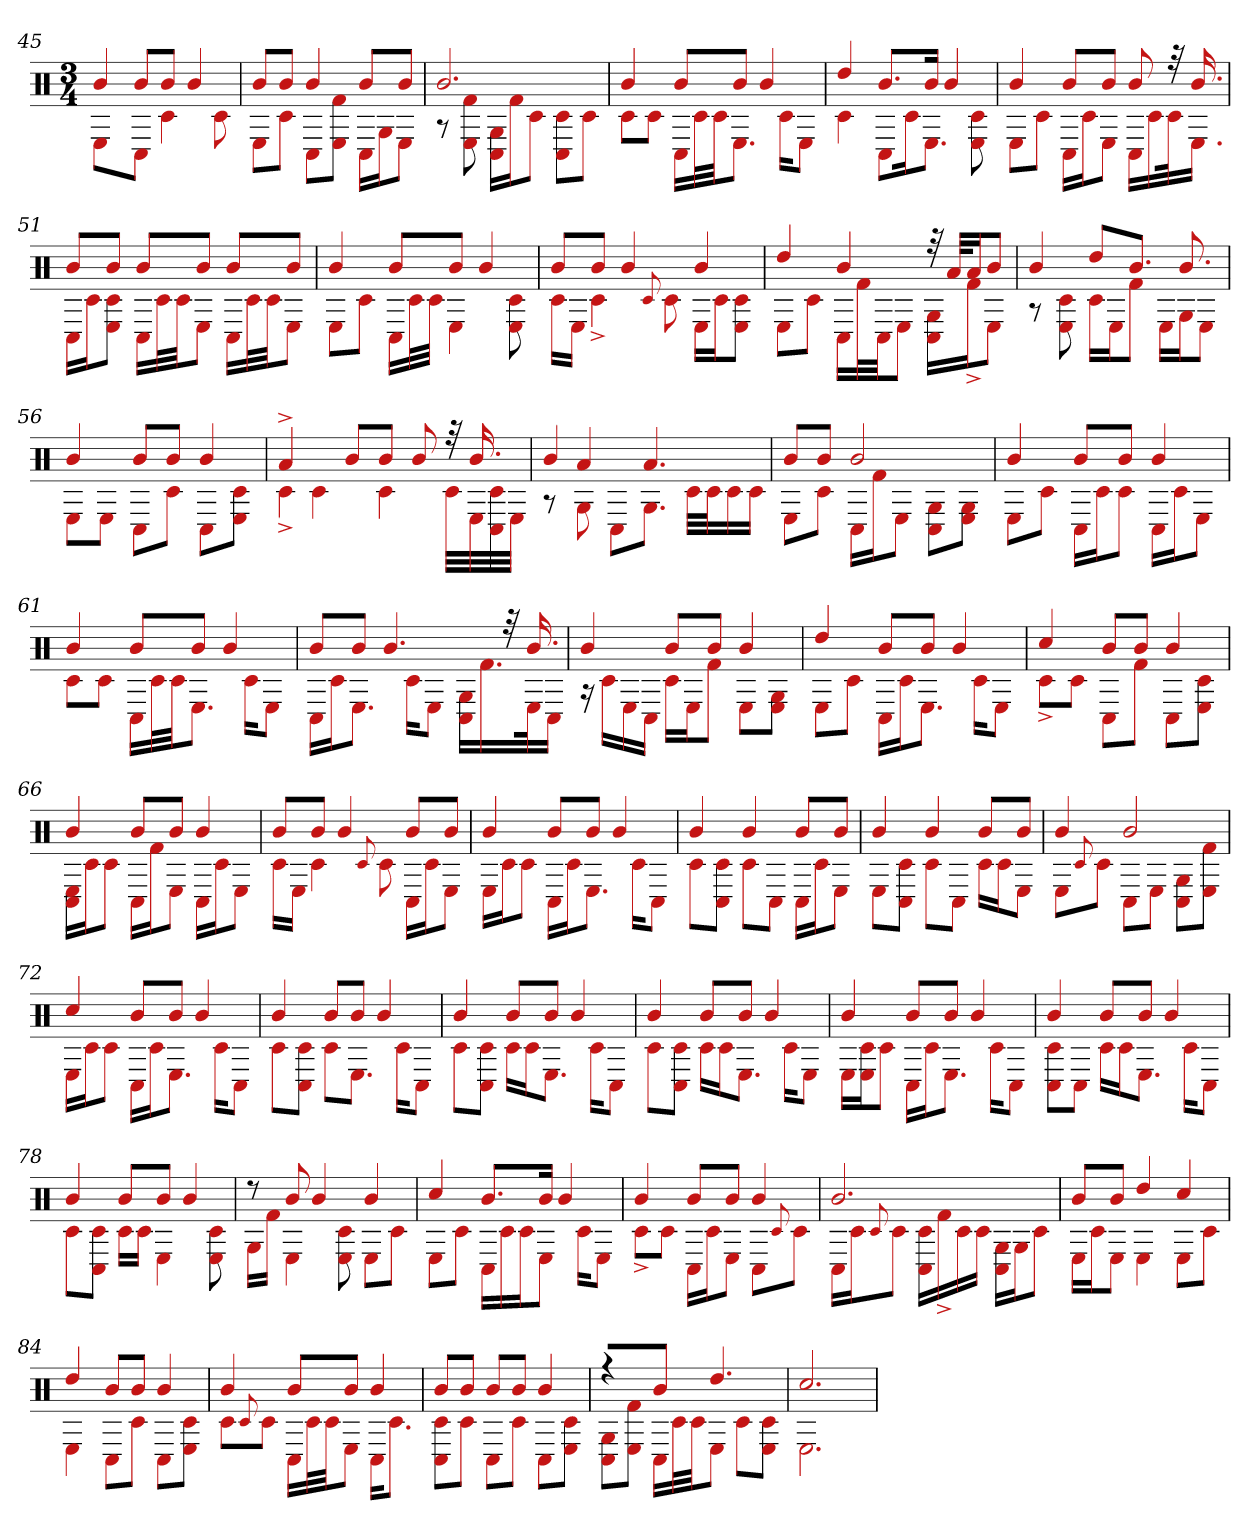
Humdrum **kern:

**kern
*part1
*staff1
*clefX
*k[]
*M3/4
=45
*^
4b	4E
8bL	8C#J
8bJ	4c#
4b	.
.	8c#
=46	=46
8bL	8EL
8bJ	8c#J
4b	8C#L
.	8f# 8EJ
8bL	16C#LL
.	16GJ
8bJ	8EJ
=47	=47
2.b	8r
.	8f# 8E
.	16C# 16GLL
.	16f#J
.	8c#J
.	8C# 8c#L
.	8c#J
=48	=48
4b	8c#L
.	8c#J
8bL	16C#LL
.	32c#L
.	32c#JJ
8bJ	8.EJ
4b	.
.	16c#KL
.	8EJ
=49	=49
4dd	4c#
8.bL	8C#L
.	16c#k
16bJk	8.EJ
4b	.
.	8c# 8E
=50	=50
4b	8EL
.	8c#J
8bL	16C#LL
.	16c#J
8bJ	8EJ
8b	16C#LL
.	16c#
32r	32c#k
16.b	16.EJJ
=51	=51
8bL	16C#LL
.	16c#J
8bJ	8c# 8EJ
8bL	16C#LL
.	32c#L
.	32c#JJ
8bJ	8EJ
8bL	16C#LL
.	32c#L
.	32c#JJ
8bJ	8EJ
=52	=52
4b	8EL
.	8c#J
8bL	16C#LL
.	32c#L
.	32c#JJJ
8bJ	4E
4b	.
.	8c# 8E
=53	=53
8bL	16c#LL
.	16EJJ
8bJ	4c#^
4b	.
.	8qqc#
.	8c#
4b	16ELL
.	16c#J
.	8c# 8EJ
=54	=54
4dd	8EL
.	8c#J
4b	16C#LL
.	32f#L
.	32C#JJ
.	8EJ
32r	16C# 16GLL
32aKLL	.
16aJ	16f#^J
8bJ	8EJ
=55	=55
4b	8r
.	8c# 8E
8ddL	16c#LL
.	16EJ
8.bJ	8f#J
.	16ELL
8.b	16GJ
.	8EJ
=56	=56
4b	8EL
.	8EJ
8bL	8C#L
8bJ	8c#J
4b	8C#L
.	8c# 8EJ
=57	=57
4a^	8c#^J
.	4c#
8bL	.
8bJ	4c#
8b	.
32r	32c#LLL
16.b	32E
.	32c# 32C#
.	32EJJJ
=58	=58
8bJ	8r
4a	8G
.	8C#L
4.a	8.GJ
.	32c#LLL
.	32c#J
.	16c#
.	16c#JJ
=59	=59
8bL	8EL
8bJ	8c#J
2b	16C#LL
.	16f#J
.	8EJ
.	8C# 8GL
.	8G 8EJ
=60	=60
4b	8EL
.	8c#J
8bL	16C#LL
.	16c#J
8bJ	8c#J
4b	16C#LL
.	16c#J
.	8EJ
=61	=61
4b	8c#L
.	8c#J
8bL	16C#LL
.	32c#L
.	32c#JJ
8bJ	8.EJ
4b	.
.	16c#KL
.	8EJ
=62	=62
8bL	16C#LL
.	16c#J
8bJ	8.EJ
4.b	.
.	16c#KL
.	8EJ
.	16C# 16GLL
.	16.f#
32r	.
16.b	32Ek
.	16C#JJ
=63	=63
4b	16r
.	16c#LL
.	16E
.	16C#JJ
8bL	16c#LL
.	16EJ
8bJ	8f#J
4b	8EL
.	8G 8EJ
=64	=64
4dd	8EL
.	8c#J
8bL	16C#LL
.	16c#J
8bJ	8.EJ
4b	.
.	16c#KL
.	8EJ
=65	=65
4cc#	8c#^L
.	8c#J
8bL	8C#L
8bJ	8f#J
4b	8C#L
.	8c# 8EJ
=66	=66
4b	16C# 16ELL
.	16c#J
.	8c#J
8bL	16C#LL
.	16f#J
8bJ	8EJ
4b	16C#LL
.	16c#J
.	8EJ
=67	=67
8bL	16c#LL
.	16EJJ
8bJ	4c#
4b	.
.	8qqc#
.	8c#
8bL	16C#LL
.	16c#J
8bJ	8EJ
=68	=68
4b	16ELL
.	16c#J
.	8c#J
8bL	16C#LL
.	16c#J
8bJ	8.EJ
4b	.
.	16c#KL
.	8C#J
=69	=69
4b	8c#L
.	8c# 8C#J
4b	8c#L
.	8C#J
8bL	16C#LL
.	16c#J
8bJ	8EJ
=70	=70
4b	8EL
.	8c# 8C#J
4b	8c#L
.	8C#J
8bL	16c#LL
.	16c#J
8bJ	8EJ
=71	=71
4b	8EL
.	8qqc#
.	8c#J
2b	8C#L
.	8EJ
.	8C# 8GL
.	8f# 8EJ
=72	=72
4cc#	16ELL
.	16c#J
.	8c#J
8bL	16C#LL
.	16c#J
8bJ	8.EJ
4b	.
.	16c#KL
.	8C#J
=73	=73
4b	8c#L
.	8c# 8C#J
8bL	8c#L
8bJ	8.EJ
4b	.
.	16c#KL
.	8C#J
=74	=74
4b	8c#L
.	8c# 8C#J
8bL	16c#LL
.	16c#J
8bJ	8.EJ
4b	.
.	16c#KL
.	8C#J
=75	=75
4b	8c#L
.	8c# 8C#J
8bL	16c#LL
.	16c#J
8bJ	8.EJ
4b	.
.	16c#KL
.	8EJ
=76	=76
4b	16ELL
.	16c# 16EJ
.	8c#J
8bL	16C#LL
.	16c#J
8bJ	8.EJ
4b	.
.	16c#KL
.	8C#J
=77	=77
4b	8C# 8c#L
.	8C#J
8bL	16c#LL
.	16c#J
8bJ	8.EJ
4b	.
.	16c#KL
.	8C#J
=78	=78
4b	8c#L
.	8c# 8C#J
8bL	16c#LL
.	16c#JJ
8bJ	4E
4b	.
.	8c# 8E
=79	=79
8r	16GLL
.	16f#JJ
8b	4E
4b	.
.	8c# 8E
4b	8EL
.	8c#J
=80	=80
4cc#	8EL
.	8c#J
8.bL	16C#LL
.	16c#
.	16c#J
16bJk	8EJ
4b	.
.	16c#KL
.	8EJ
=81	=81
4b	8c#^L
.	8c#J
8bL	16C#LL
.	16c#J
8bJ	8EJ
4b	8C#L
.	8qqc#
.	8c#J
=82	=82
2.b	16C#LL
.	16c#J
.	8qqc#
.	8c#J
.	16C# 16c#LL
.	16f#^
.	16c#
.	16c#JJ
.	16C# 16GLL
.	16GJ
.	8c#J
=83	=83
8bL	16ELL
.	16c#J
8bJ	8EJ
4dd	4E
4cc#	8EL
.	8c#J
=84	=84
4dd	4E
8bL	8C#L
8bJ	8c#J
4b	8C#L
.	8c# 8EJ
=85	=85
4b	8c#L
.	8qqc#
.	8c#J
8bL	16C#LL
.	32c#L
.	32c#JJ
8bJ	8EJ
4b	16C#KL
.	8.c#J
=86	=86
8bL	8C# 8c#L
8bJ	8c#J
8bL	8C#L
8bJ	8c#J
4b	8C#L
.	8c# 8EJ
=87	=87
4r	8C# 8GL
.	8f# 8EJ
8bJ	16C#LL
.	32c#L
.	32c#JJ
4.dd	8EJ
.	8c#L
.	8c# 8EJ
=88	=88
2.cc#	2.E
*v	*v
=
*-
